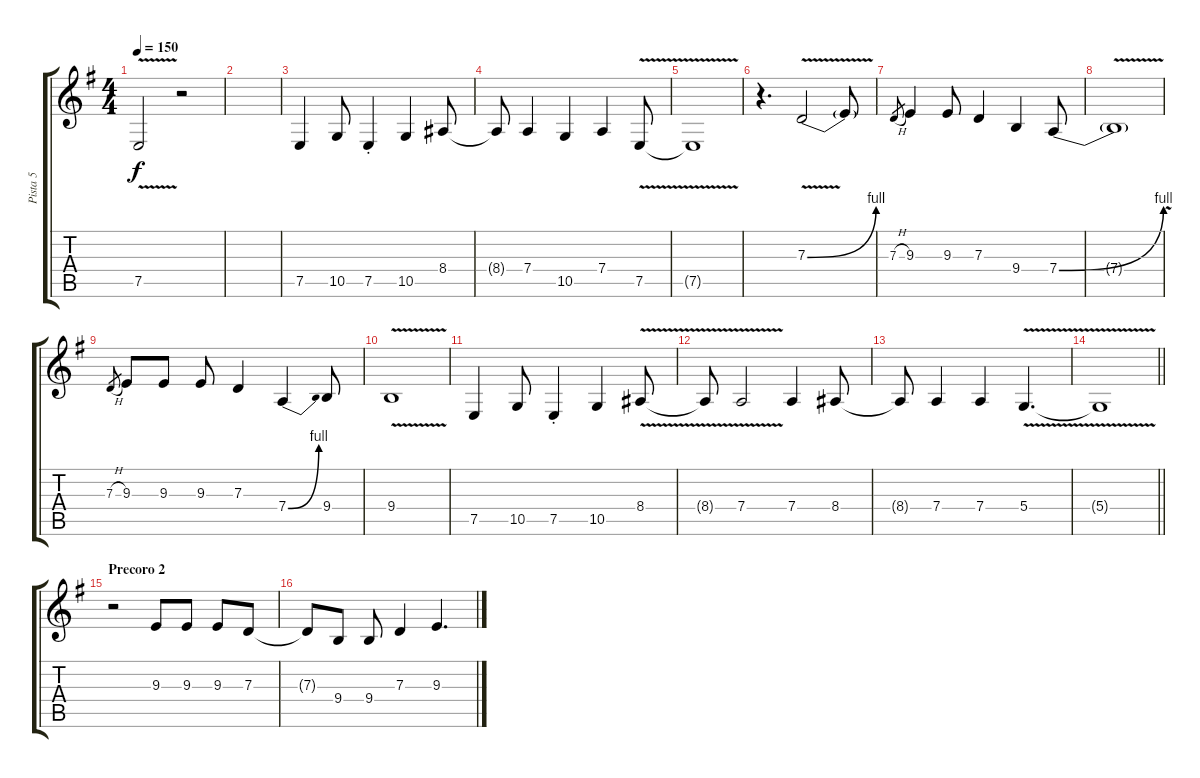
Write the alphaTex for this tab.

\track ("Pista 5" "Pista 5") {instrument oboe}
\staff {score tabs}
\tuning (E4 B3 G3 D3 A2 E2) {hide}
\ts (4 4)
\tempo 150
\clef g2
\ks g
7.5{v t}.2{dy f} r.2 |
|
7.5.4 10.5.8 7.5{st}.4 10.5.4 8.4.8 |
8.4{t}.8 7.4.4 10.5.4 7.4.4 7.5{v}.8 |
7.5{t}.1 |
r.4{d} 7.3{be (bend 0 0 60 4) v}.2 7.3{t}.8 |
7.3{h}.8{gr} 9.3.4 9.3.8 7.3.4 9.4.4 7.4{be (bend 0 0 60 4)}.8 |
7.4{v t}.1 |
7.3{h}.8{gr} 9.3.8 9.3.8 9.3.8 7.3.4 7.4{be (bend 0 0 60 4)}.4 9.4.8 |
9.4{v}.1 |
7.5.4 10.5.8 7.5{st}.4 10.5.4 8.4{v}.8 |
8.4{t}.8 7.4{v}.2 7.4.4 8.4.8 |
8.4{t}.8 7.4.4 7.4.4 5.4{v}.4{d} |
\barLineRight lightlight
5.4{t}.1 |
\section ("" "Precoro 2")
r.2 9.3.8 9.3.8 9.3.8 7.3.8 |
7.3{t}.8 9.4.8 9.4.8 7.3.4 9.3.4{d}
